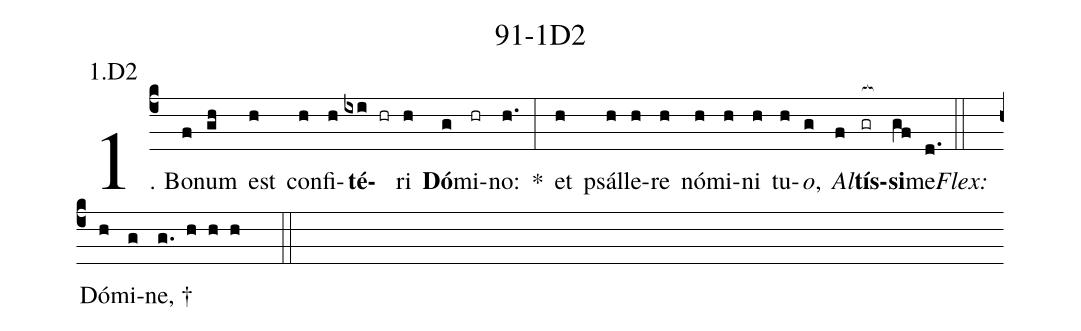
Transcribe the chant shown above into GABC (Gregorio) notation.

name: 91-1D2;
annotation: 1.D2;
%%
(c4)1. Bo(f)num(gh) est(h) con(h)fi(h)<b>té</b>(ixi hr)ri(h) <b>Dó</b>(g)mi(hr)no:(h.) *(:) et(h) psál(h)le(h)re(h) nó(h)mi(h)ni(h) tu(h)<i>o</i>,(g) <i>Al</i>(f)<b>tís</b>(gr[ocb:1{])<b>si</b>(gf[ocb:0}])me.(d.) (::)
<i>Flex:</i>()  Dó(h)mi(g)ne, †(g. h h h  ::)
